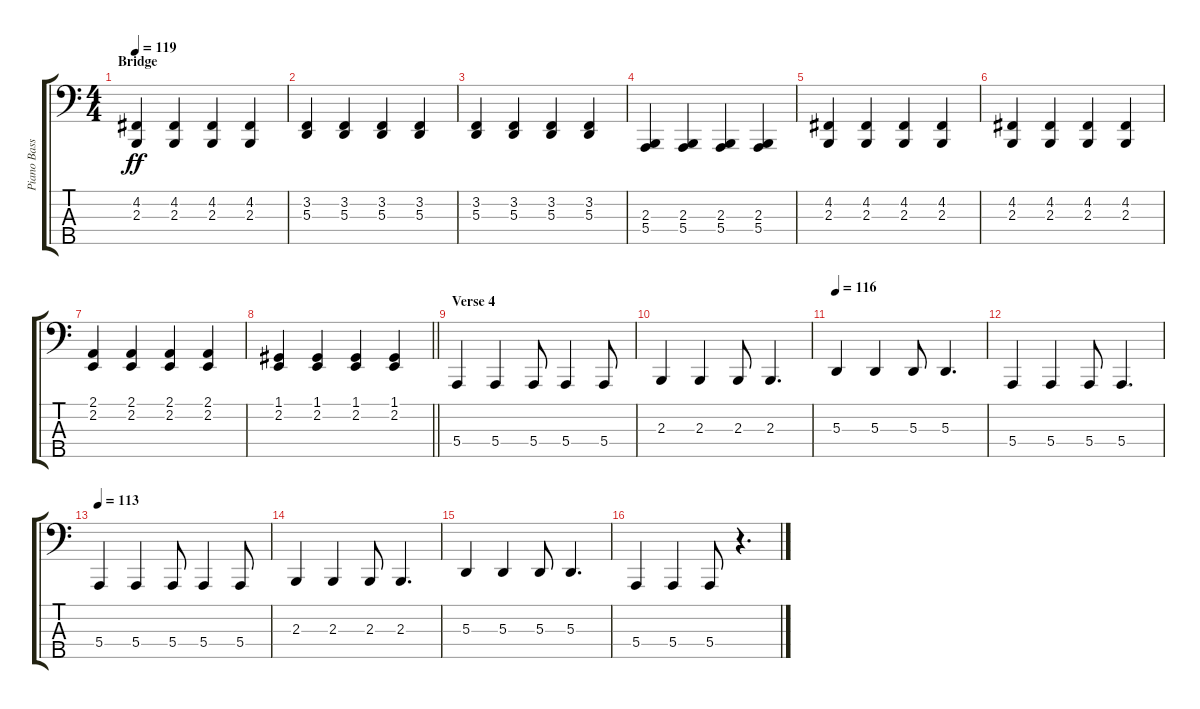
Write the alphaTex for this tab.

\track ("Piano Bass (Paul McCartney)" "Piano Bass") {instrument acousticgrandpiano}
\staff {score tabs}
\tuning (G2 D2 A1 E1 B0) {hide}
\ts (4 4)
\section ("" "Bridge")
\tempo 119
\clef f4
\ks c
(4.2 2.3).4{dy ff} (4.2 2.3).4 (4.2 2.3).4 (4.2 2.3).4 |
(3.2 5.3).4 (3.2 5.3).4 (3.2 5.3).4 (3.2 5.3).4 |
(3.2 5.3).4 (3.2 5.3).4 (3.2 5.3).4 (3.2 5.3).4 |
(2.3 5.4).4 (2.3 5.4).4 (2.3 5.4).4 (2.3 5.4).4 |
(4.2 2.3).4 (4.2 2.3).4 (4.2 2.3).4 (4.2 2.3).4 |
(4.2 2.3).4 (4.2 2.3).4 (4.2 2.3).4 (4.2 2.3).4 |
(2.1 2.2).4 (2.1 2.2).4 (2.1 2.2).4 (2.1 2.2).4 |
\barLineRight lightlight
(1.1 2.2).4 (1.1 2.2).4 (1.1 2.2).4 (1.1 2.2).4 |
\section ("" "Verse 4")
5.4.4 5.4.4 5.4.8 5.4.4 5.4.8 |
2.3.4 2.3.4 2.3.8 2.3.4{d} |
\tempo 116
5.3.4 5.3.4 5.3.8 5.3.4{d} |
5.4.4 5.4.4 5.4.8 5.4.4{d} |
\tempo 113
5.4.4 5.4.4 5.4.8 5.4.4 5.4.8 |
2.3.4 2.3.4 2.3.8 2.3.4{d} |
5.3.4 5.3.4 5.3.8 5.3.4{d} |
5.4.4 5.4.4 5.4.8 r.4{d}
